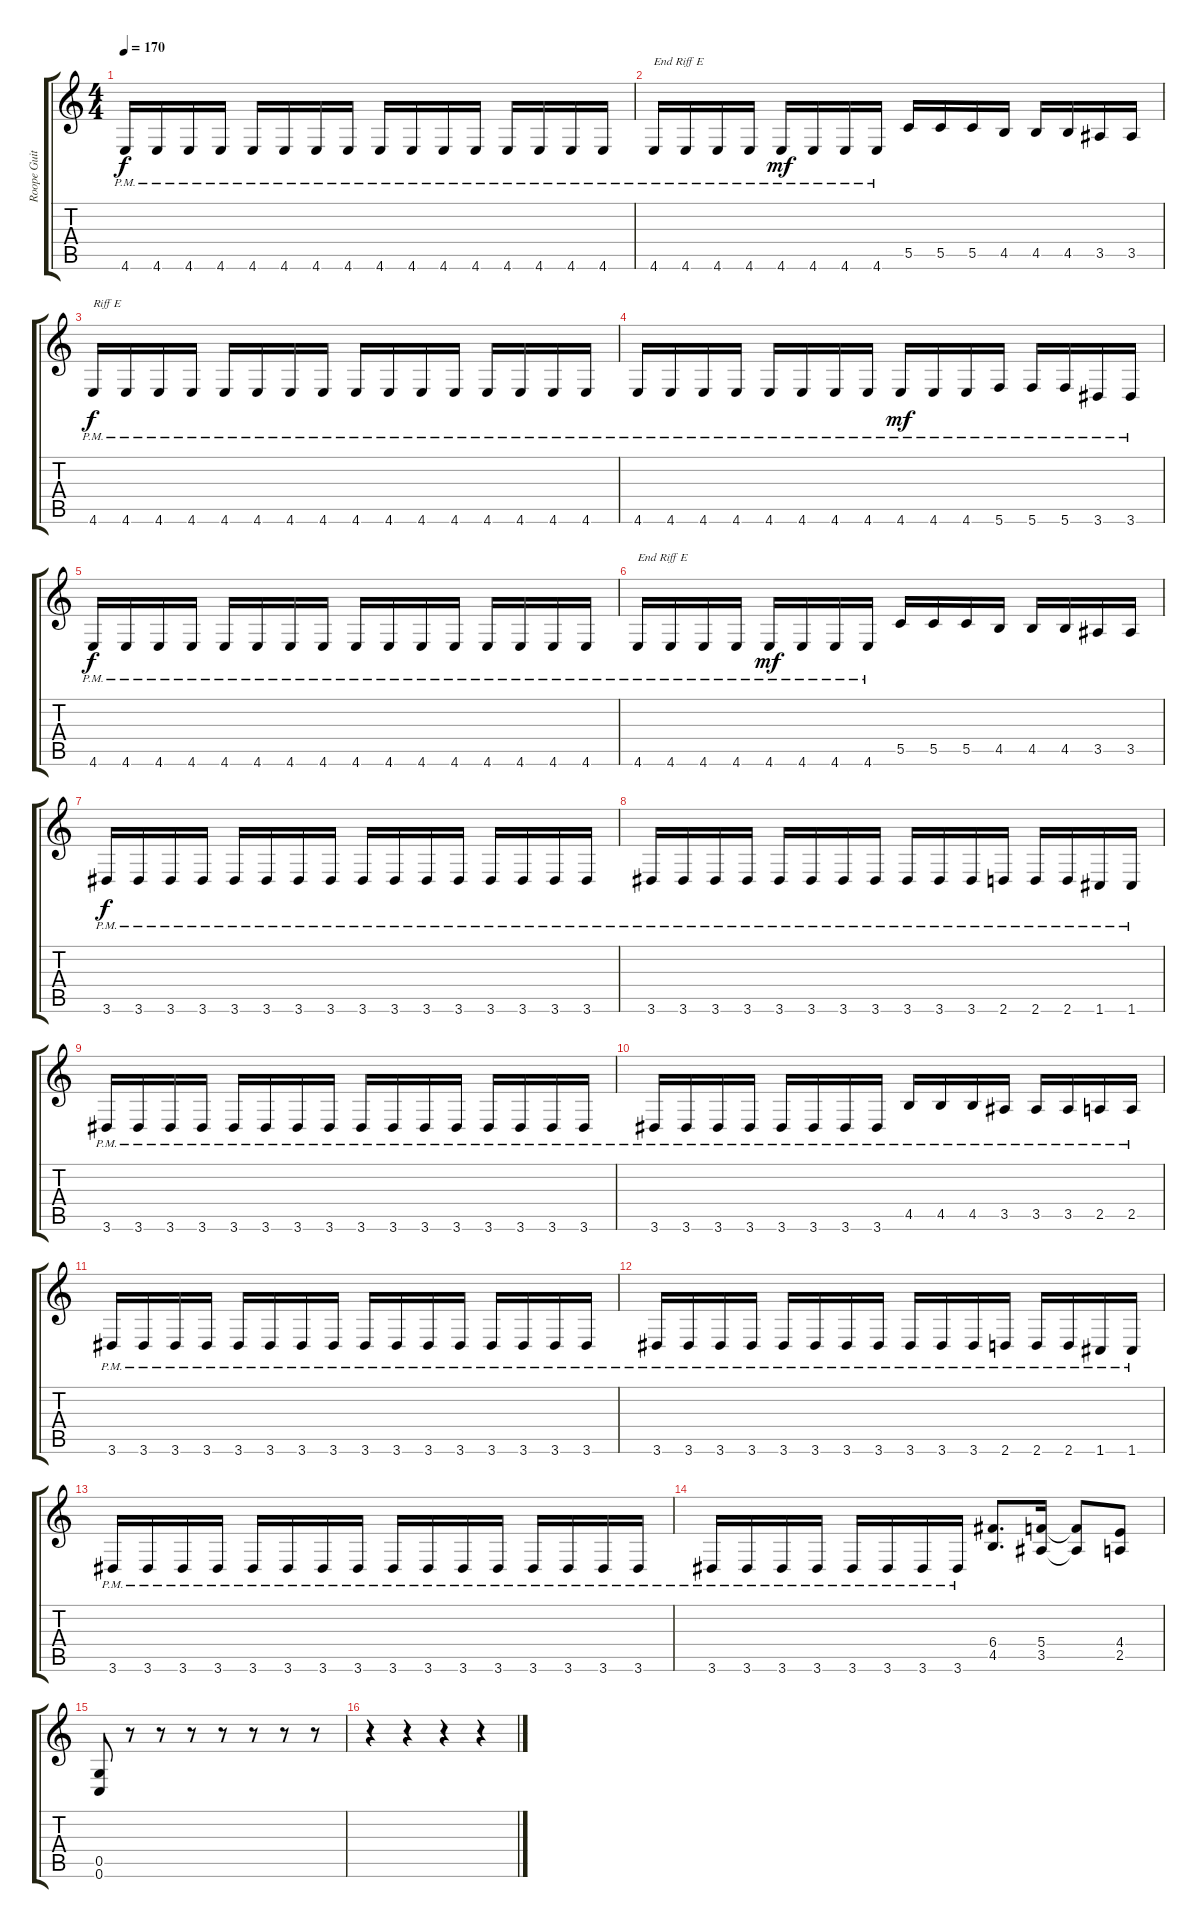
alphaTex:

\track ("Roope Guitar 2" "Roope Guit") {instrument distortionguitar}
\staff {score tabs}
\tuning (D4 A3 F3 C3 G2 C2) {hide}
\ts (4 4)
\tempo 170
\clef g2
\ks c
4.6{pm}.16{dy f} 4.6{pm}.16 4.6{pm}.16 4.6{pm}.16 4.6{pm}.16 4.6{pm}.16 4.6{pm}.16 4.6{pm}.16 4.6{pm}.16 4.6{pm}.16 4.6{pm}.16 4.6{pm}.16 4.6{pm}.16 4.6{pm}.16 4.6{pm}.16 4.6{pm}.16 |
4.6{pm}.16{txt "End Riff E"} 4.6{pm}.16 4.6{pm}.16 4.6{pm}.16 4.6{pm}.16{dy mf} 4.6{pm}.16 4.6{pm}.16 4.6{pm}.16 5.5.16 5.5.16 5.5.16 4.5.16 4.5.16 4.5.16 3.5.16 3.5.16 |
4.6{pm}.16{txt "Riff E" dy f} 4.6{pm}.16 4.6{pm}.16 4.6{pm}.16 4.6{pm}.16 4.6{pm}.16 4.6{pm}.16 4.6{pm}.16 4.6{pm}.16 4.6{pm}.16 4.6{pm}.16 4.6{pm}.16 4.6{pm}.16 4.6{pm}.16 4.6{pm}.16 4.6{pm}.16 |
4.6{pm}.16 4.6{pm}.16 4.6{pm}.16 4.6{pm}.16 4.6{pm}.16 4.6{pm}.16 4.6{pm}.16 4.6{pm}.16 4.6{pm}.16{dy mf} 4.6{pm}.16 4.6{pm}.16 5.6{pm}.16 5.6{pm}.16 5.6{pm}.16 3.6{pm}.16 3.6{pm}.16 |
4.6{pm}.16{dy f} 4.6{pm}.16 4.6{pm}.16 4.6{pm}.16 4.6{pm}.16 4.6{pm}.16 4.6{pm}.16 4.6{pm}.16 4.6{pm}.16 4.6{pm}.16 4.6{pm}.16 4.6{pm}.16 4.6{pm}.16 4.6{pm}.16 4.6{pm}.16 4.6{pm}.16 |
4.6{pm}.16{txt "End Riff E"} 4.6{pm}.16 4.6{pm}.16 4.6{pm}.16 4.6{pm}.16{dy mf} 4.6{pm}.16 4.6{pm}.16 4.6{pm}.16 5.5.16 5.5.16 5.5.16 4.5.16 4.5.16 4.5.16 3.5.16 3.5.16 |
3.6{pm}.16{dy f} 3.6{pm}.16 3.6{pm}.16 3.6{pm}.16 3.6{pm}.16 3.6{pm}.16 3.6{pm}.16 3.6{pm}.16 3.6{pm}.16 3.6{pm}.16 3.6{pm}.16 3.6{pm}.16 3.6{pm}.16 3.6{pm}.16 3.6{pm}.16 3.6{pm}.16 |
3.6{pm}.16 3.6{pm}.16 3.6{pm}.16 3.6{pm}.16 3.6{pm}.16 3.6{pm}.16 3.6{pm}.16 3.6{pm}.16 3.6{pm}.16 3.6{pm}.16 3.6{pm}.16 2.6{pm}.16 2.6{pm}.16 2.6{pm}.16 1.6{pm}.16 1.6{pm}.16 |
3.6{pm}.16 3.6{pm}.16 3.6{pm}.16 3.6{pm}.16 3.6{pm}.16 3.6{pm}.16 3.6{pm}.16 3.6{pm}.16 3.6{pm}.16 3.6{pm}.16 3.6{pm}.16 3.6{pm}.16 3.6{pm}.16 3.6{pm}.16 3.6{pm}.16 3.6{pm}.16 |
3.6{pm}.16 3.6{pm}.16 3.6{pm}.16 3.6{pm}.16 3.6{pm}.16 3.6{pm}.16 3.6{pm}.16 3.6{pm}.16 4.5{pm}.16 4.5{pm}.16 4.5{pm}.16 3.5{pm}.16 3.5{pm}.16 3.5{pm}.16 2.5{pm}.16 2.5{pm}.16 |
3.6{pm}.16 3.6{pm}.16 3.6{pm}.16 3.6{pm}.16 3.6{pm}.16 3.6{pm}.16 3.6{pm}.16 3.6{pm}.16 3.6{pm}.16 3.6{pm}.16 3.6{pm}.16 3.6{pm}.16 3.6{pm}.16 3.6{pm}.16 3.6{pm}.16 3.6{pm}.16 |
3.6{pm}.16 3.6{pm}.16 3.6{pm}.16 3.6{pm}.16 3.6{pm}.16 3.6{pm}.16 3.6{pm}.16 3.6{pm}.16 3.6{pm}.16 3.6{pm}.16 3.6{pm}.16 2.6{pm}.16 2.6{pm}.16 2.6{pm}.16 1.6{pm}.16 1.6{pm}.16 |
3.6{pm}.16 3.6{pm}.16 3.6{pm}.16 3.6{pm}.16 3.6{pm}.16 3.6{pm}.16 3.6{pm}.16 3.6{pm}.16 3.6{pm}.16 3.6{pm}.16 3.6{pm}.16 3.6{pm}.16 3.6{pm}.16 3.6{pm}.16 3.6{pm}.16 3.6{pm}.16 |
3.6{pm}.16 3.6{pm}.16 3.6{pm}.16 3.6{pm}.16 3.6{pm}.16 3.6{pm}.16 3.6{pm}.16 3.6{pm}.16 (6.4 4.5).8{d} (5.4 3.5).16 (5.4{t} 3.5{t}).8 (4.4 2.5).8 |
(0.5 0.6).8 r.8 r.8 r.8 r.8 r.8 r.8 r.8 |
r.4 r.4 r.4 r.4
